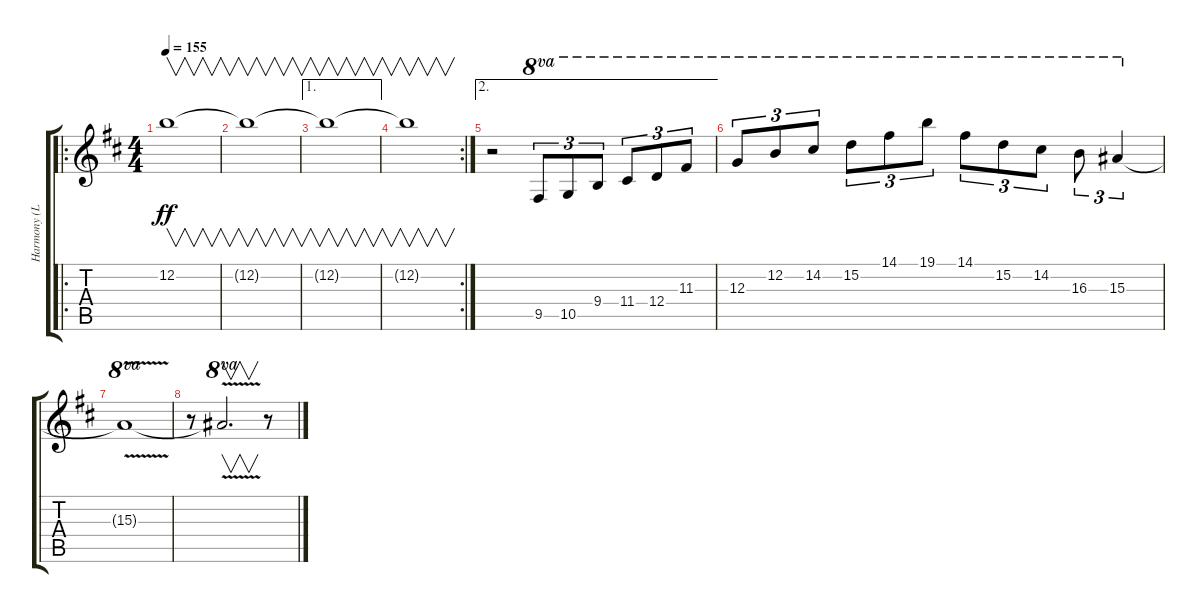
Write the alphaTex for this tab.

\track ("Harmony (Left channel)" "Harmony (L") {instrument overdrivenguitar}
\staff {score tabs}
\tuning (E4 B3 G3 D3 A2 E2) {hide}
\ro
\ts (4 4)
\tempo 155
\clef g2
\ks d
12.2{t}.1{v dy ff} |
12.2{t}.1{v} |
\ae 1
12.2{t}.1{v} |
\rc 2
12.2{t}.1{v} |
\ae 2
r.2 9.5.8{tu (3 2) ot 8va} 10.5.8{tu (3 2) ot 8va} 9.4.8{tu (3 2) ot 8va} 11.4.8{tu (3 2) ot 8va} 12.4.8{tu (3 2) ot 8va} 11.3.8{tu (3 2) ot 8va} |
12.3.8{tu (3 2) ot 8va} 12.2.8{tu (3 2) ot 8va} 14.2.8{tu (3 2) ot 8va} 15.2.8{tu (3 2) ot 8va} 14.1.8{tu (3 2) ot 8va} 19.1.8{tu (3 2) ot 8va} 14.1.8{tu (3 2) ot 8va} 15.2.8{tu (3 2) ot 8va} 14.2.8{tu (3 2) ot 8va} 16.3.8{tu (3 2) ot 8va} 15.3.4{tu (3 2) ot 8va} |
15.3{v t}.1{ot 8va} |
r.8 15.3{t}.2{v d ot 8va} r.8
